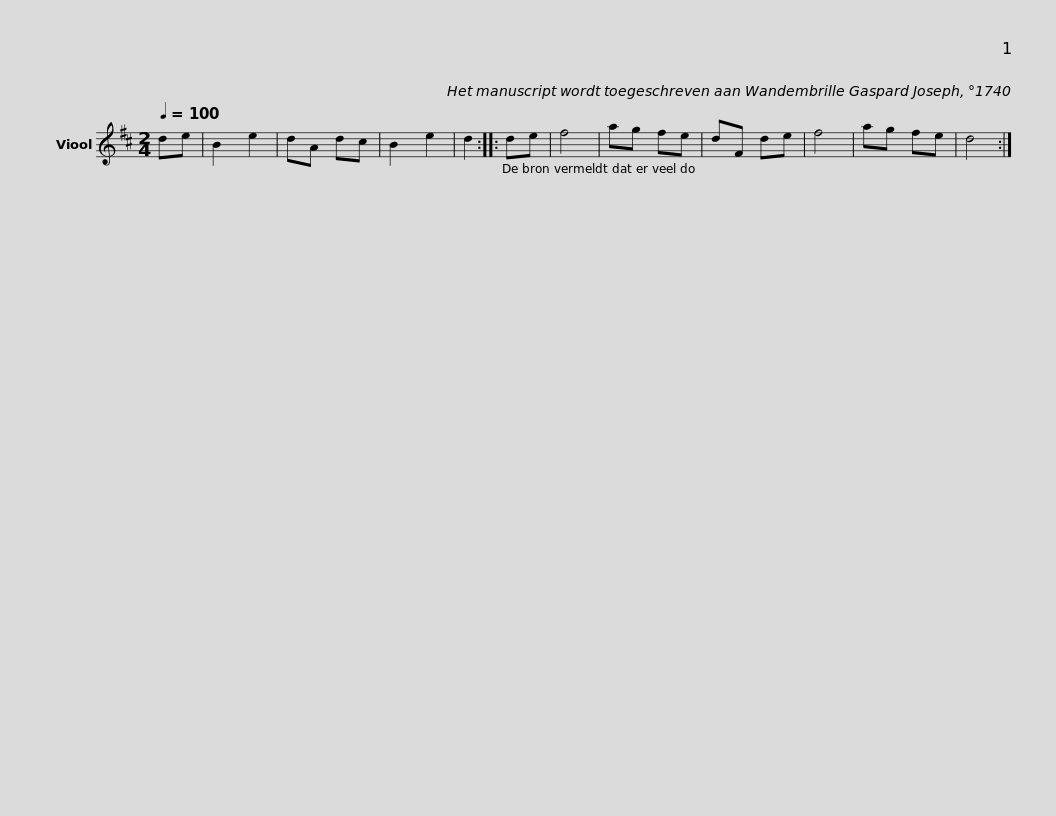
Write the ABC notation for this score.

X:1
L:1/8
Q:1/4=100
M:2/4
I:linebreak $
K:D
V:1 treble
V:1
 de | B2 e2 | dA dc | B2 e2 | d2 ::$ %5
 de | f4 | ag fe | dF de | f4 | %10
 ag fe | d4 :| %12
